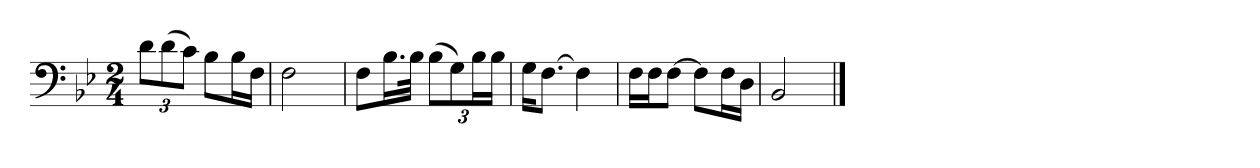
**kern
*part1
*staff1
*clefF4
*k[b-e-]
*M2/4
=1
12d\L
(12d\
12c\J)
8B-\L
16B-\L
16F\JJ
=2
2F\
=3
8F\L
16.B-\L
32B-\JJk
(12B-\L
12G\)
24B-\L
24B-\JJ
=4
16G\KL
[8.F\J
4F\]
=5
16F\LL
16F\J
[8F\J
8F\L]
16F\L
16D\JJ
=6
2BB-/
==
*-
